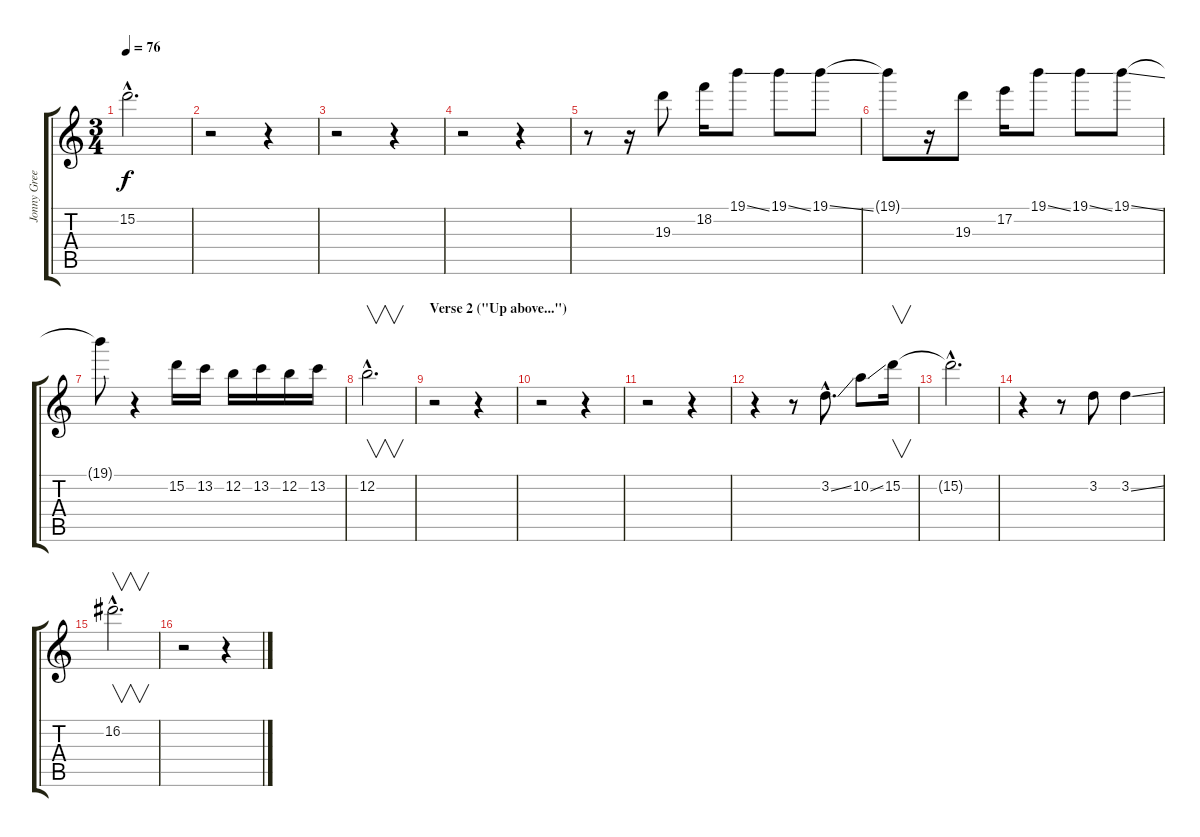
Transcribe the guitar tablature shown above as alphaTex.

\track ("Jonny Greenwood (left)" "Jonny Gree") {instrument electricguitarclean}
\staff {score tabs}
\tuning (E4 B3 G3 D3 A2 E2) {hide}
\ts (3 4)
\tempo 76
\clef g2
\ks c
15.2{hac t}.2{d dy f} |
r.2 r.4 |
r.2 r.4 |
r.2 r.4 |
r.8 r.16 19.3.8 18.2.16 19.1{ss}.8 19.1{ss}.8 19.1{ss}.8 |
19.1{t}.8 r.16 19.3.8 17.2.16 19.1{ss}.8 19.1{ss}.8 19.1{ss}.8 |
19.1{t}.8 r.4 15.2.16 13.2.16 12.2.16 13.2.16 12.2.16 13.2.16 |
12.2{hac}.2{v d} |
\section ("" "Verse 2 (\"Up above...\")")
r.2 r.4 |
r.2 r.4 |
r.2 r.4 |
r.4 r.8 3.2{ss hac}.8{d} 10.2{ss}.8 15.2.16{v} |
15.2{hac t}.2{d} |
r.4 r.8 3.2.8 3.2{ss}.4 |
16.2{hac}.2{v d} |
r.2 r.4
